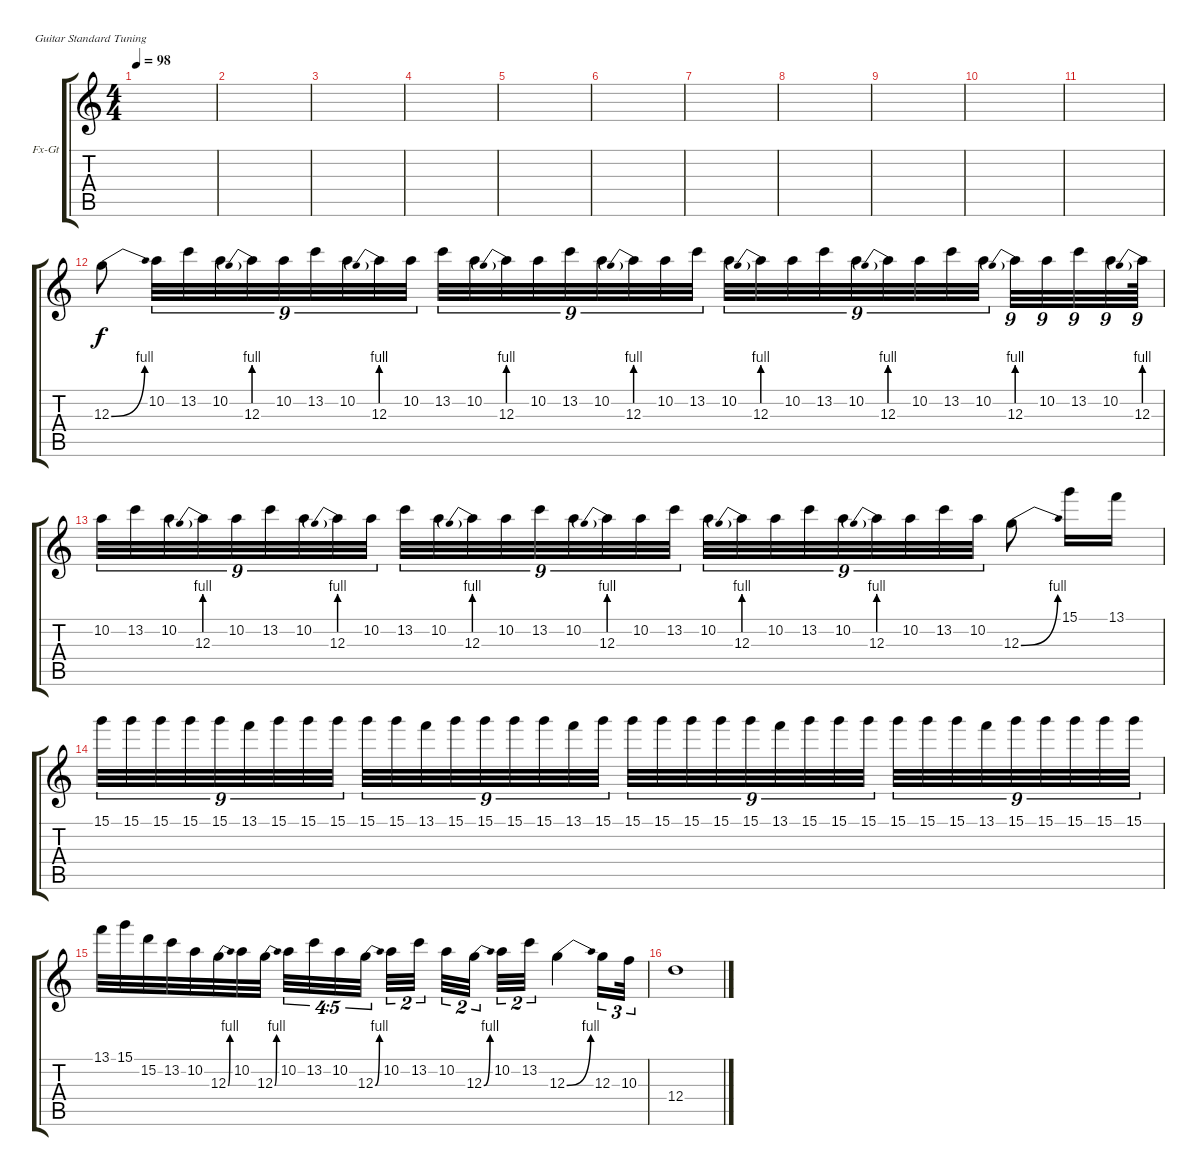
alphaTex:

\defaultSystemsLayout 4
\bracketExtendMode groupsimilarinstruments
\firstSystemTrackNameOrientation horizontal
\otherSystemsTrackNameOrientation horizontal
\track ("Effects Guitar(John Frucsiante)" "Fx-Gt") {instrument distortionguitar}
\staff {score tabs}
\tuning (E4 B3 G3 D3 A2 E2)
\ts (4 4)
\tempo 98
\clef g2
\scale
0.333333
\ks c
|
\scale
0.333333 |
\scale
0.333333 |
\scale
0.333333 |
\scale
0.333333 |
\scale
0.333333 |
\scale
0.333333 |
\scale
0.333333 |
\scale
0.333333 |
|
|
\scale
0.554286 12.3{be (bend 0 0 15 4)}.8 10.2.32{tu (9 8)} 13.2.32{tu (9 8)} 10.2.32{tu (9 8)} 12.3{be (prebend 0 4 60 4)}.32{tu (9 8)} 10.2.32{tu (9 8)} 13.2.32{tu (9 8)} 10.2.32{tu (9 8)} 12.3{be (prebend 0 4 60 4)}.32{tu (9 8)} 10.2.32{tu (9 8)} 13.2.32{tu (9 8)} 10.2.32{tu (9 8)} 12.3{be (prebend 0 4 60 4)}.32{tu (9 8)} 10.2.32{tu (9 8)} 13.2.32{tu (9 8)} 10.2.32{tu (9 8)} 12.3{be (prebend 0 4 60 4)}.32{tu (9 8)} 10.2.32{tu (9 8)} 13.2.32{tu (9 8)} 10.2.32{tu (9 8)} 12.3{be (prebend 0 4 60 4)}.32{tu (9 8)} 10.2.32{tu (9 8)} 13.2.32{tu (9 8)} 10.2.32{tu (9 8)} 12.3{be (prebend 0 4 60 4)}.32{tu (9 8)} 10.2.32{tu (9 8)} 13.2.32{tu (9 8)} 10.2.32{tu (9 8)} 12.3{be (prebend 0 4 60 4)}.32{tu (9 8)} 10.2.32{tu (9 8)} 13.2.32{tu (9 8)} 10.2.32{tu (9 8)} 12.3{be (prebend 0 4 60 4)}.64{tu (9 8)} |
\scale
0.445552 10.2.32{tu (9 8)} 13.2.32{tu (9 8)} 10.2.32{tu (9 8)} 12.3{be (prebend 0 4 60 4)}.32{tu (9 8)} 10.2.32{tu (9 8)} 13.2.32{tu (9 8)} 10.2.32{tu (9 8)} 12.3{be (prebend 0 4 60 4)}.32{tu (9 8)} 10.2.32{tu (9 8)} 13.2.32{tu (9 8)} 10.2.32{tu (9 8)} 12.3{be (prebend 0 4 60 4)}.32{tu (9 8)} 10.2.32{tu (9 8)} 13.2.32{tu (9 8)} 10.2.32{tu (9 8)} 12.3{be (prebend 0 4 60 4)}.32{tu (9 8)} 10.2.32{tu (9 8)} 13.2.32{tu (9 8)} 10.2.32{tu (9 8)} 12.3{be (prebend 0 4 60 4)}.32{tu (9 8)} 10.2.32{tu (9 8)} 13.2.32{tu (9 8)} 10.2.32{tu (9 8)} 12.3{be (prebend 0 4 60 4)}.32{tu (9 8)} 10.2.32{tu (9 8)} 13.2.32{tu (9 8)} 10.2.32{tu (9 8)} 12.3{be (bend 0 0 15 4)}.8 15.1.16 13.1.16 |
15.1.32{tu (9 8)} 15.1.32{tu (9 8)} 15.1.32{tu (9 8)} 15.1.32{tu (9 8)} 15.1.32{tu (9 8)} 13.1.32{tu (9 8)} 15.1.32{tu (9 8)} 15.1.32{tu (9 8)} 15.1.32{tu (9 8)} 15.1.32{tu (9 8)} 15.1.32{tu (9 8)} 13.1.32{tu (9 8)} 15.1.32{tu (9 8)} 15.1.32{tu (9 8)} 15.1.32{tu (9 8)} 15.1.32{tu (9 8)} 13.1.32{tu (9 8)} 15.1.32{tu (9 8)} 15.1.32{tu (9 8)} 15.1.32{tu (9 8)} 15.1.32{tu (9 8)} 15.1.32{tu (9 8)} 15.1.32{tu (9 8)} 13.1.32{tu (9 8)} 15.1.32{tu (9 8)} 15.1.32{tu (9 8)} 15.1.32{tu (9 8)} 15.1.32{tu (9 8)} 15.1.32{tu (9 8)} 15.1.32{tu (9 8)} 13.1.32{tu (9 8)} 15.1.32{tu (9 8)} 15.1.32{tu (9 8)} 15.1.32{tu (9 8)} 15.1.32{tu (9 8)} 15.1.32{tu (9 8)} |
13.1.32 15.1.32 15.2.32 13.2.32 10.2.32 12.3{be (bend 0 0 15 4)}.32 10.2.32 12.3{be (bend 0 0 15 4)}.32 10.2.32{tu (4 5)} 13.2.32{tu (4 5)} 10.2.32{tu (4 5)} 12.3{be (bend 0 0 15 4)}.32{tu (4 5)} 10.2.32{tu (2 3)} 13.2.32{tu (2 3)} 10.2.32{tu (2 3)} 12.3{be (bend 0 0 15 4)}.32{tu (2 3)} 10.2.32{tu (2 3)} 13.2.32{tu (2 3)} 12.3{be (bend 0 0 15 4)}.4 12.3.16{tu (3 2)} 10.3.32{tu (3 2)} |
12.4.1
